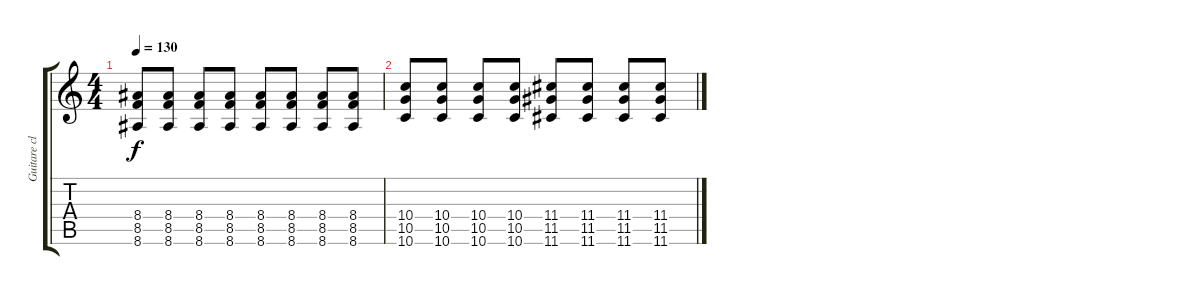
\track ("Guitare clean" "Guitare cl") {instrument electricguitarclean}
\staff {score tabs}
\tuning (E4 B3 G3 D3 A2 D2) {hide}
\ts (4 4)
\tempo 130
\clef g2
\ks c
(8.4 8.5 8.6).8{dy f} (8.4 8.5 8.6).8 (8.4 8.5 8.6).8 (8.4 8.5 8.6).8 (8.4 8.5 8.6).8 (8.4 8.5 8.6).8 (8.4 8.5 8.6).8 (8.4 8.5 8.6).8 |
(10.4 10.5 10.6).8 (10.4 10.5 10.6).8 (10.4 10.5 10.6).8 (10.4 10.5 10.6).8 (11.4 11.5 11.6).8 (11.4 11.5 11.6).8 (11.4 11.5 11.6).8 (11.4 11.5 11.6).8
